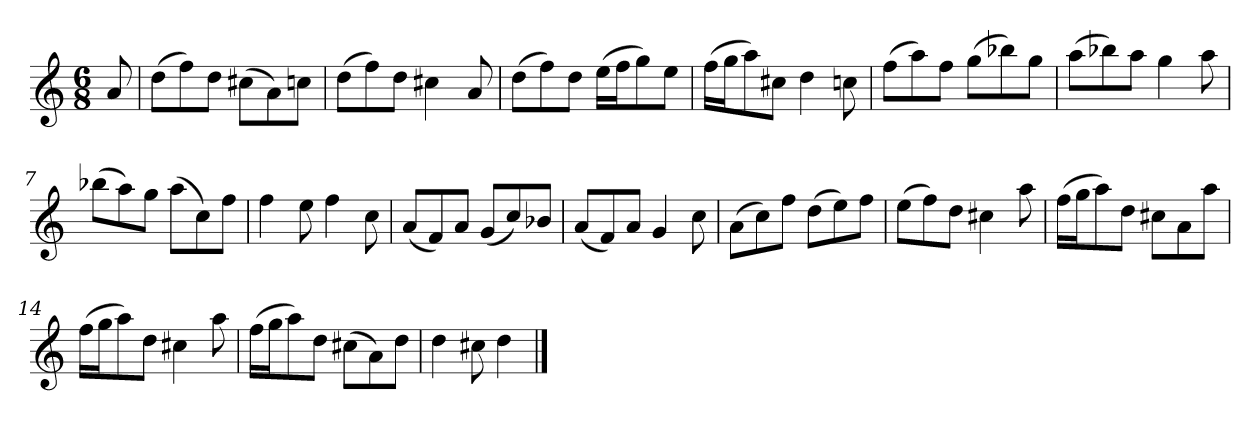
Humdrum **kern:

**kern
*part1
*staff1
*k[]
*M6/8
*MM120
=
8a
=1
(8ddL
8ff)
8ddJ
(8cc#XL
8a)
8ccnJ
=2
(8ddL
8ff)
8ddJ
4cc#X
8a
=3
(8ddL
8ff)
8ddJ
(16eeLL
16ffJ
8gg)
8eeJ
=4
(16ffLL
16ggJ
8aa)
8cc#XJ
4dd
8ccn
=5
(8ffL
8aa)
8ffJ
(8ggL
8bb-X)
8ggJ
=6
(8aaL
8bb-X)
8aaJ
4gg
8aa
=7
(8bb-XL
8aa)
8ggJ
(8aaL
8cc)
8ffJ
=8
4ff
8ee
4ff
8cc
=9
(8aL
8f)
8aJ
(8gL
8cc)
8b-XJ
=10
(8aL
8f)
8aJ
4g
8cc
=11
(8aL
8cc)
8ffJ
(8ddL
8ee)
8ffJ
=12
(8eeL
8ff)
8ddJ
4cc#X
8aa
=13
(16ffLL
16ggJ
8aa)
8ddJ
8cc#XL
8a
8aaJ
=14
(16ffLL
16ggJ
8aa)
8ddJ
4cc#X
8aa
=15
(16ffLL
16ggJ
8aa)
8ddJ
(8cc#XL
8a)
8ddJ
=16
4dd
8cc#X
4dd
==
*-
